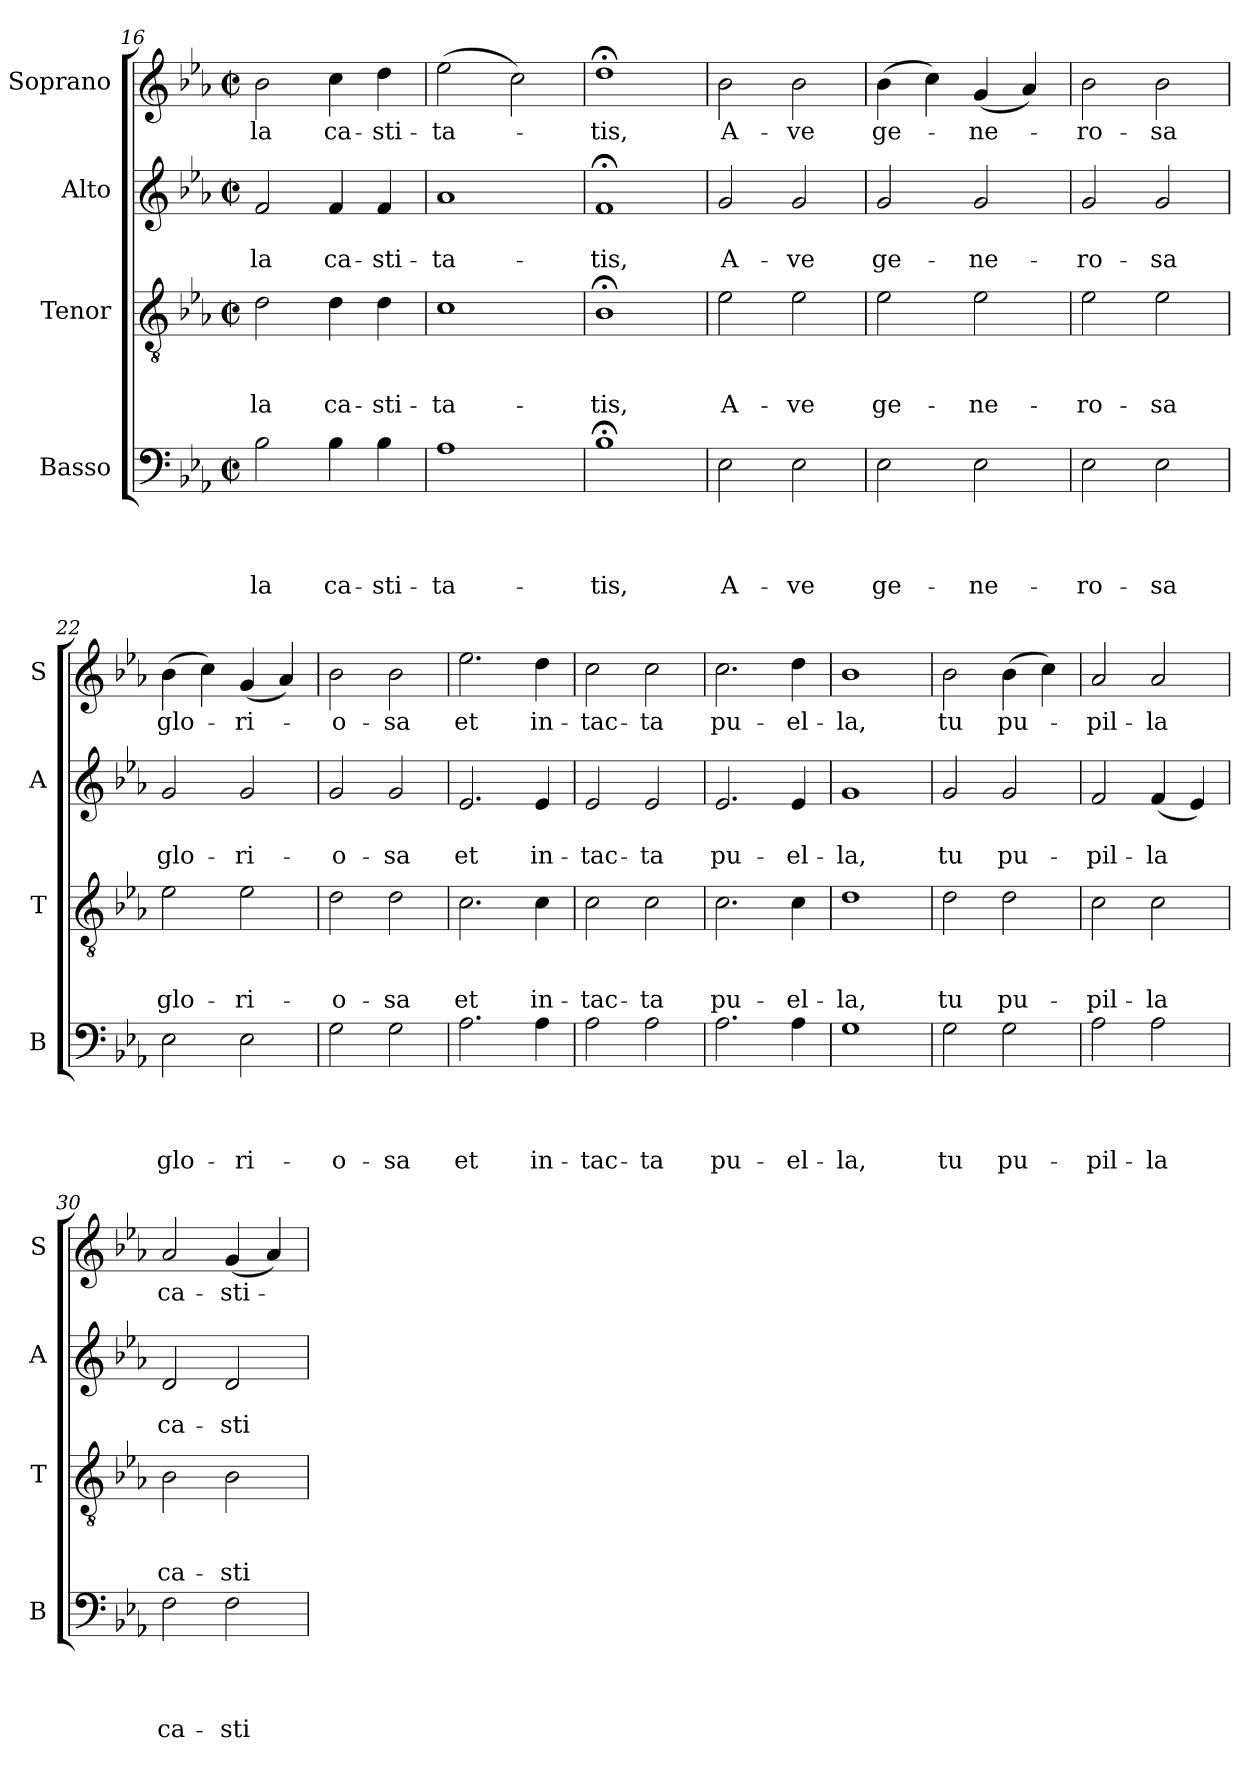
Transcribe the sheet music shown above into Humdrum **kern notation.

**kern	**text	**text	**text	**text	**kern	**text	**text	**text	**kern	**text	**text	**kern	**text
*part4	*part4	*part4	*part4	*part4	*part3	*part3	*part3	*part3	*part2	*part2	*part2	*part1	*part1
*staff4	*staff4	*staff4	*staff4	*staff4	*staff3	*staff3	*staff3	*staff3	*staff2	*staff2	*staff2	*staff1	*staff1
*I"Basso	*	*	*	*	*I"Tenor	*	*	*	*I"Alto	*	*	*I"Soprano	*
*I'B	*	*	*	*	*I'T	*	*	*	*I'A	*	*	*I'S	*
*clefF4	*	*	*	*	*clefGv2	*	*	*	*clefG2	*	*	*clefG2	*
*k[b-e-a-]	*	*	*	*	*k[b-e-a-]	*	*	*	*k[b-e-a-]	*	*	*k[b-e-a-]	*
*E-:	*	*	*	*	*E-:	*	*	*	*E-:	*	*	*E-:	*
*M2/2	*	*	*	*	*M2/2	*	*	*	*M2/2	*	*	*M2/2	*
*met(c|)	*	*	*	*	*met(c|)	*	*	*	*met(c|)	*	*	*met(c|)	*
=16	=16	=16	=16	=16	=16	=16	=16	=16	=16	=16	=16	=16	=16
!	!	!	!	!LO:LY:b	!	!	!	!LO:LY:b	!	!	!LO:LY:b	!	!LO:LY:b
2B-\	.	.	.	-la	2d\	.	.	-la	2f/	.	-la	2b-\	-la
!	!	!	!	!LO:LY:b	!	!	!	!LO:LY:b	!	!	!LO:LY:b	!	!LO:LY:b
4B-\	.	.	.	ca-	4d\	.	.	ca-	4f/	.	ca-	4cc\	ca-
!	!	!	!	!LO:LY:b	!	!	!	!LO:LY:b	!	!	!LO:LY:b	!	!LO:LY:b
4B-\	.	.	.	-sti-	4d\	.	.	-sti-	4f/	.	-sti-	4dd\	-sti-
=17	=17	=17	=17	=17	=17	=17	=17	=17	=17	=17	=17	=17	=17
!	!	!	!	!LO:LY:b	!	!	!	!LO:LY:b	!	!	!LO:LY:b	!	!LO:LY:b
1A-	.	.	.	-ta-	1c	.	.	-ta-	1a-	.	-ta-	(>2ee-\	-ta-
.	.	.	.	.	.	.	.	.	.	.	.	2cc\)	.
=18	=18	=18	=18	=18	=18	=18	=18	=18	=18	=18	=18	=18	=18
!	!	!	!	!LO:LY:b	!	!	!	!LO:LY:b	!	!	!LO:LY:b	!	!LO:LY:b
1B-;<	.	.	.	-tis,	1B-;<	.	.	-tis,	1f;	.	-tis,	1dd;<	-tis,
!!LO:LB:g=z
=19	=19	=19	=19	=19	=19	=19	=19	=19	=19	=19	=19	=19	=19
!	!	!	!	!LO:LY:b	!	!	!	!LO:LY:b	!	!	!LO:LY:b	!	!LO:LY:b
2E-\	.	.	.	A-	2e-\	.	.	A-	2g/	.	A-	2b-\	A-
!	!	!	!	!LO:LY:b	!	!	!	!LO:LY:b	!	!	!LO:LY:b	!	!LO:LY:b
2E-\	.	.	.	-ve	2e-\	.	.	-ve	2g/	.	-ve	2b-\	-ve
=20	=20	=20	=20	=20	=20	=20	=20	=20	=20	=20	=20	=20	=20
!	!	!	!	!LO:LY:b	!	!	!	!LO:LY:b	!	!	!LO:LY:b	!	!LO:LY:b
2E-\	.	.	.	ge-	2e-\	.	.	ge-	2g/	.	ge-	(>4b-\	ge-
.	.	.	.	.	.	.	.	.	.	.	.	4cc\)	.
!	!	!	!	!LO:LY:b	!	!	!	!LO:LY:b	!	!	!LO:LY:b	!	!LO:LY:b
2E-\	.	.	.	-ne-	2e-\	.	.	-ne-	2g/	.	-ne-	(<4g/	-ne-
.	.	.	.	.	.	.	.	.	.	.	.	4a-/)	.
=21	=21	=21	=21	=21	=21	=21	=21	=21	=21	=21	=21	=21	=21
!	!	!	!	!LO:LY:b	!	!	!	!LO:LY:b	!	!	!LO:LY:b	!	!LO:LY:b
2E-\	.	.	.	-ro-	2e-\	.	.	-ro-	2g/	.	-ro-	2b-\	-ro-
!	!	!	!	!LO:LY:b	!	!	!	!LO:LY:b	!	!	!LO:LY:b	!	!LO:LY:b
2E-\	.	.	.	-sa	2e-\	.	.	-sa	2g/	.	-sa	2b-\	-sa
=22	=22	=22	=22	=22	=22	=22	=22	=22	=22	=22	=22	=22	=22
!	!	!	!	!LO:LY:b	!	!	!	!LO:LY:b	!	!	!LO:LY:b	!	!LO:LY:b
2E-\	.	.	.	glo-	2e-\	.	.	glo-	2g/	.	glo-	(>4b-\	glo-
.	.	.	.	.	.	.	.	.	.	.	.	4cc\)	.
!	!	!	!	!LO:LY:b	!	!	!	!LO:LY:b	!	!	!LO:LY:b	!	!LO:LY:b
2E-\	.	.	.	-ri-	2e-\	.	.	-ri-	2g/	.	-ri-	(<4g/	-ri-
.	.	.	.	.	.	.	.	.	.	.	.	4a-/)	.
=23	=23	=23	=23	=23	=23	=23	=23	=23	=23	=23	=23	=23	=23
!	!	!	!	!LO:LY:b	!	!	!	!LO:LY:b	!	!	!LO:LY:b	!	!LO:LY:b
2G\	.	.	.	-o-	2d\	.	.	-o-	2g/	.	-o-	2b-\	-o-
!	!	!	!	!LO:LY:b	!	!	!	!LO:LY:b	!	!	!LO:LY:b	!	!LO:LY:b
2G\	.	.	.	-sa	2d\	.	.	-sa	2g/	.	-sa	2b-\	-sa
=24	=24	=24	=24	=24	=24	=24	=24	=24	=24	=24	=24	=24	=24
!	!	!	!	!LO:LY:b	!	!	!	!LO:LY:b	!	!	!LO:LY:b	!	!LO:LY:b
2.A-\	.	.	.	et	2.c\	.	.	et	2.e-/	.	et	2.ee-\	et
!	!	!	!	!LO:LY:b	!	!	!	!LO:LY:b	!	!	!LO:LY:b	!	!LO:LY:b
4A-\	.	.	.	in-	4c\	.	.	in-	4e-/	.	in-	4dd\	in-
!!LO:LB:g=z
=25	=25	=25	=25	=25	=25	=25	=25	=25	=25	=25	=25	=25	=25
!	!	!	!	!LO:LY:b	!	!	!	!LO:LY:b	!	!	!LO:LY:b	!	!LO:LY:b
2A-\	.	.	.	-tac-	2c\	.	.	-tac-	2e-/	.	-tac-	2cc\	-tac-
!	!	!	!	!LO:LY:b	!	!	!	!LO:LY:b	!	!	!LO:LY:b	!	!LO:LY:b
2A-\	.	.	.	-ta	2c\	.	.	-ta	2e-/	.	-ta	2cc\	-ta
=26	=26	=26	=26	=26	=26	=26	=26	=26	=26	=26	=26	=26	=26
!	!	!	!	!LO:LY:b	!	!	!	!LO:LY:b	!	!	!LO:LY:b	!	!LO:LY:b
2.A-\	.	.	.	pu-	2.c\	.	.	pu-	2.e-/	.	pu-	2.cc\	pu-
!	!	!	!	!LO:LY:b	!	!	!	!LO:LY:b	!	!	!LO:LY:b	!	!LO:LY:b
4A-\	.	.	.	-el-	4c\	.	.	-el-	4e-/	.	-el-	4dd\	-el-
=27	=27	=27	=27	=27	=27	=27	=27	=27	=27	=27	=27	=27	=27
!	!	!	!	!LO:LY:b	!	!	!	!LO:LY:b	!	!	!LO:LY:b	!	!LO:LY:b
1G	.	.	.	-la,	1d	.	.	-la,	1g	.	-la,	1b-	-la,
=28	=28	=28	=28	=28	=28	=28	=28	=28	=28	=28	=28	=28	=28
!	!	!	!	!LO:LY:b	!	!	!	!LO:LY:b	!	!	!LO:LY:b	!	!LO:LY:b
2G\	.	.	.	tu	2d\	.	.	tu	2g/	.	tu	2b-\	tu
!	!	!	!	!LO:LY:b	!	!	!	!LO:LY:b	!	!	!LO:LY:b	!	!LO:LY:b
2G\	.	.	.	pu-	2d\	.	.	pu-	2g/	.	pu-	(>4b-\	pu-
.	.	.	.	.	.	.	.	.	.	.	.	4cc\)	.
=29	=29	=29	=29	=29	=29	=29	=29	=29	=29	=29	=29	=29	=29
!	!	!	!	!LO:LY:b	!	!	!	!LO:LY:b	!	!	!LO:LY:b	!	!LO:LY:b
2A-\	.	.	.	-pil-	2c\	.	.	-pil-	2f/	.	-pil-	2a-/	-pil-
!	!	!	!	!LO:LY:b	!	!	!	!LO:LY:b	!	!	!LO:LY:b	!	!LO:LY:b
2A-\	.	.	.	-la	2c\	.	.	-la	(<4f/	.	-la	2a-/	-la
.	.	.	.	.	.	.	.	.	4e-/)	.	.	.	.
=30	=30	=30	=30	=30	=30	=30	=30	=30	=30	=30	=30	=30	=30
!	!	!	!	!LO:LY:b	!	!	!	!LO:LY:b	!	!	!LO:LY:b	!	!LO:LY:b
2F\	.	.	.	ca-	2B-\	.	.	ca-	2d/	.	ca-	2a-/	ca-
!	!	!	!	!LO:LY:b	!	!	!	!LO:LY:b	!	!	!LO:LY:b	!	!LO:LY:b
2F\	.	.	.	-sti-	2B-\	.	.	-sti-	2d/	.	-sti-	(<4g/	-sti-
.	.	.	.	.	.	.	.	.	.	.	.	4a-/)	.
=	=	=	=	=	=	=	=	=	=	=	=	=	=
*-	*-	*-	*-	*-	*-	*-	*-	*-	*-	*-	*-	*-	*-
